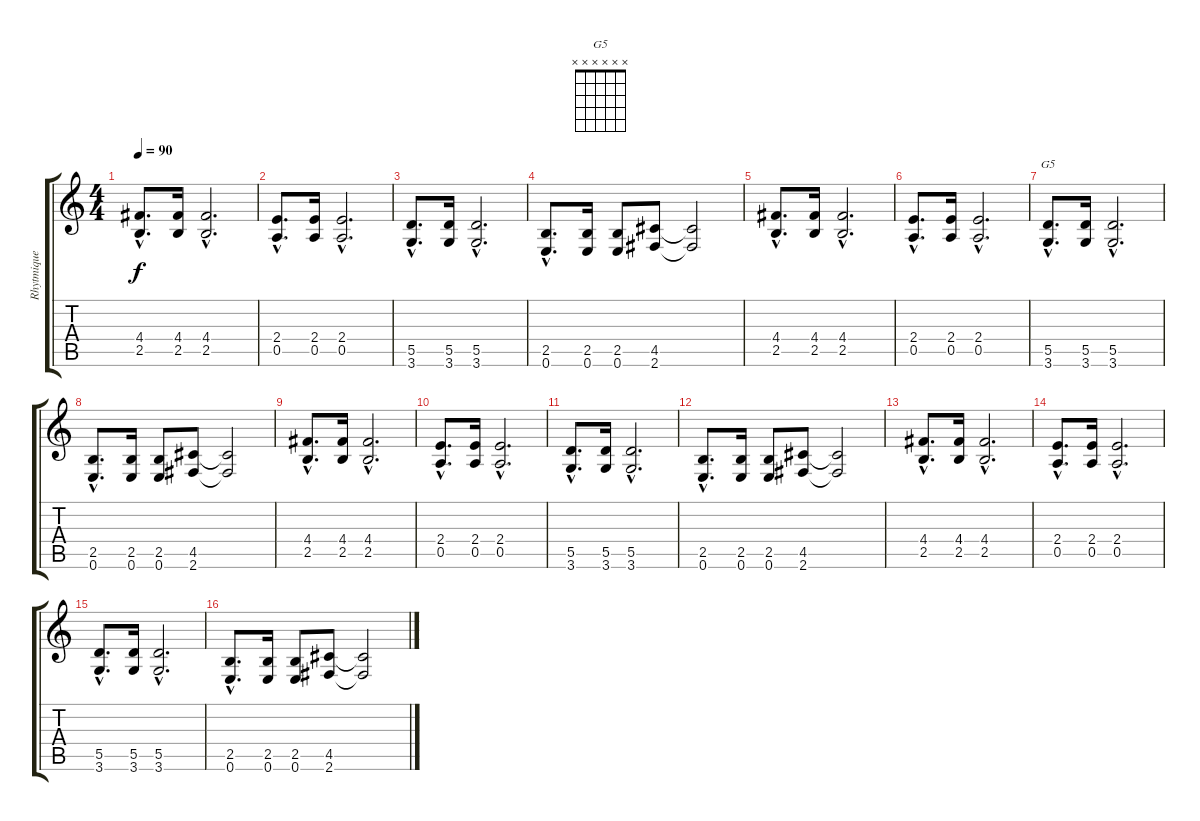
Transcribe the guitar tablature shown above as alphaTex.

\track ("Rhytmique Disto" "Rhytmique ") {instrument distortionguitar}
\staff {score tabs}
\tuning (E4 B3 G3 D3 A2 E2) {hide}
\chord ("G5" x x x x x x) {firstfret 0}
\ts (4 4)
\tempo 90
\clef g2
\ks c
(4.4{hac} 2.5{hac}).8{d dy f instrument distortionguitar} (4.4 2.5).16 (4.4{hac} 2.5{hac}).2{d} |
(2.4{hac} 0.5{hac}).8{d} (2.4 0.5).16 (2.4{hac} 0.5{hac}).2{d} |
(5.5{hac} 3.6{hac}).8{d} (5.5 3.6).16 (5.5{hac} 3.6{hac}).2{d} |
(2.5{hac} 0.6{hac}).8{d} (2.5 0.6).16 (2.5 0.6).8 (4.5 2.6).8 (4.5{t} 2.6{t}).2 |
(4.4{hac} 2.5{hac}).8{d} (4.4 2.5).16 (4.4{hac} 2.5{hac}).2{d} |
(2.4{hac} 0.5{hac}).8{d} (2.4 0.5).16 (2.4{hac} 0.5{hac}).2{d} |
(5.5{hac} 3.6{hac}).8{d ch "G5"} (5.5 3.6).16 (5.5{hac} 3.6{hac}).2{d} |
(2.5{hac} 0.6{hac}).8{d} (2.5 0.6).16 (2.5 0.6).8 (4.5 2.6).8 (4.5{t} 2.6{t}).2 |
(4.4{hac} 2.5{hac}).8{d} (4.4 2.5).16 (4.4{hac} 2.5{hac}).2{d} |
(2.4{hac} 0.5{hac}).8{d} (2.4 0.5).16 (2.4{hac} 0.5{hac}).2{d} |
(5.5{hac} 3.6{hac}).8{d} (5.5 3.6).16 (5.5{hac} 3.6{hac}).2{d} |
(2.5{hac} 0.6{hac}).8{d} (2.5 0.6).16 (2.5 0.6).8 (4.5 2.6).8 (4.5{t} 2.6{t}).2 |
(4.4{hac} 2.5{hac}).8{d} (4.4 2.5).16 (4.4{hac} 2.5{hac}).2{d} |
(2.4{hac} 0.5{hac}).8{d} (2.4 0.5).16 (2.4{hac} 0.5{hac}).2{d} |
(5.5{hac} 3.6{hac}).8{d} (5.5 3.6).16 (5.5{hac} 3.6{hac}).2{d} |
(2.5{hac} 0.6{hac}).8{d} (2.5 0.6).16 (2.5 0.6).8 (4.5 2.6).8 (4.5{t} 2.6{t}).2
